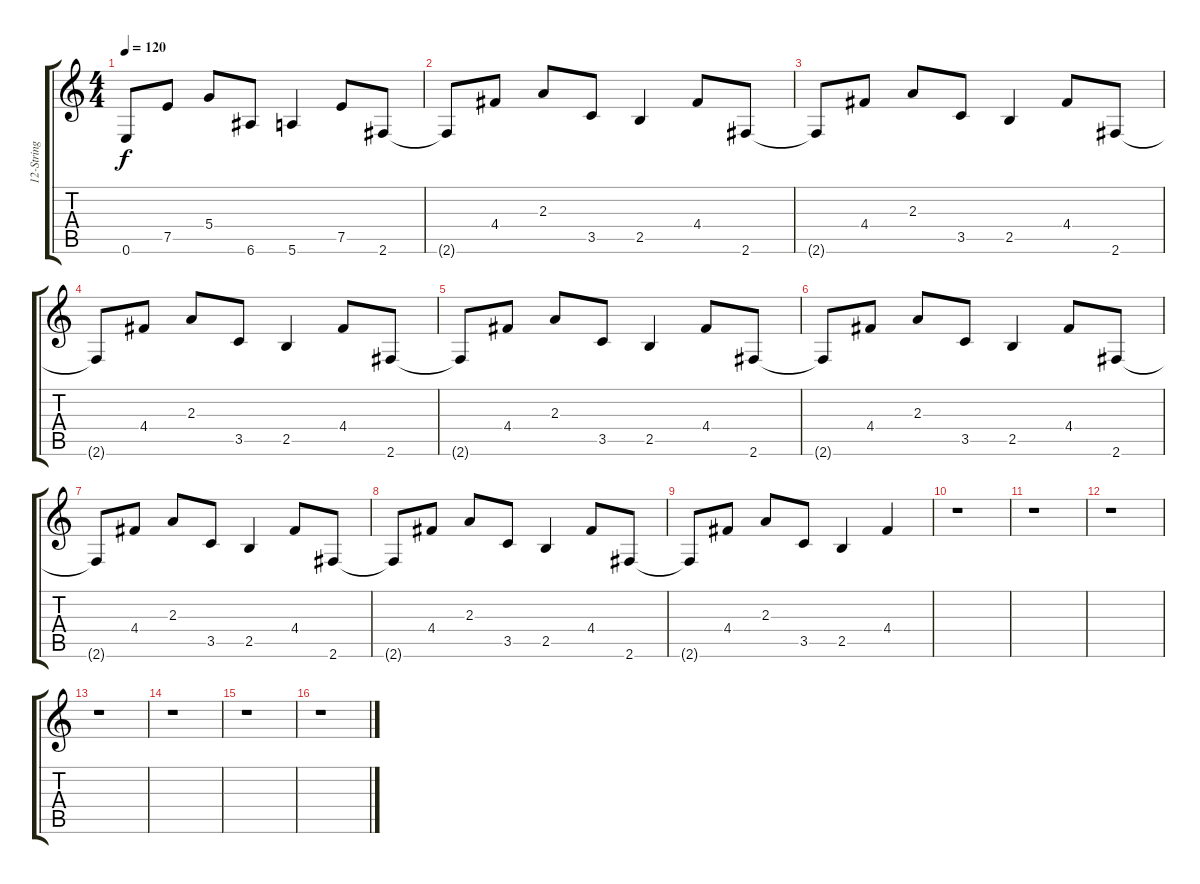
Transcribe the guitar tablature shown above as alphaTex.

\track ("12-String Acoustic" "12-String ") {instrument acousticguitarsteel}
\staff {score tabs}
\tuning (E4 B3 G3 D3 A2 E2) {hide}
\ts (4 4)
\tempo 120
\clef g2
\ks c
0.6{t}.8{dy f} 7.5.8 5.4.8 6.6.8 5.6.4 7.5.8 2.6.8 |
2.6{t}.8 4.4.8 2.3.8 3.5.8 2.5.4 4.4.8 2.6.8 |
2.6{t}.8 4.4.8 2.3.8 3.5.8 2.5.4 4.4.8 2.6.8 |
2.6{t}.8 4.4.8 2.3.8 3.5.8 2.5.4 4.4.8 2.6.8 |
2.6{t}.8 4.4.8 2.3.8 3.5.8 2.5.4 4.4.8 2.6.8 |
2.6{t}.8 4.4.8 2.3.8 3.5.8 2.5.4 4.4.8 2.6.8 |
2.6{t}.8 4.4.8 2.3.8 3.5.8 2.5.4 4.4.8 2.6.8 |
2.6{t}.8 4.4.8 2.3.8 3.5.8 2.5.4 4.4.8 2.6.8 |
2.6{t}.8 4.4.8 2.3.8 3.5.8 2.5.4 4.4.4 |
r.1 |
r.1 |
r.1 |
r.1 |
r.1 |
r.1 |
r.1
